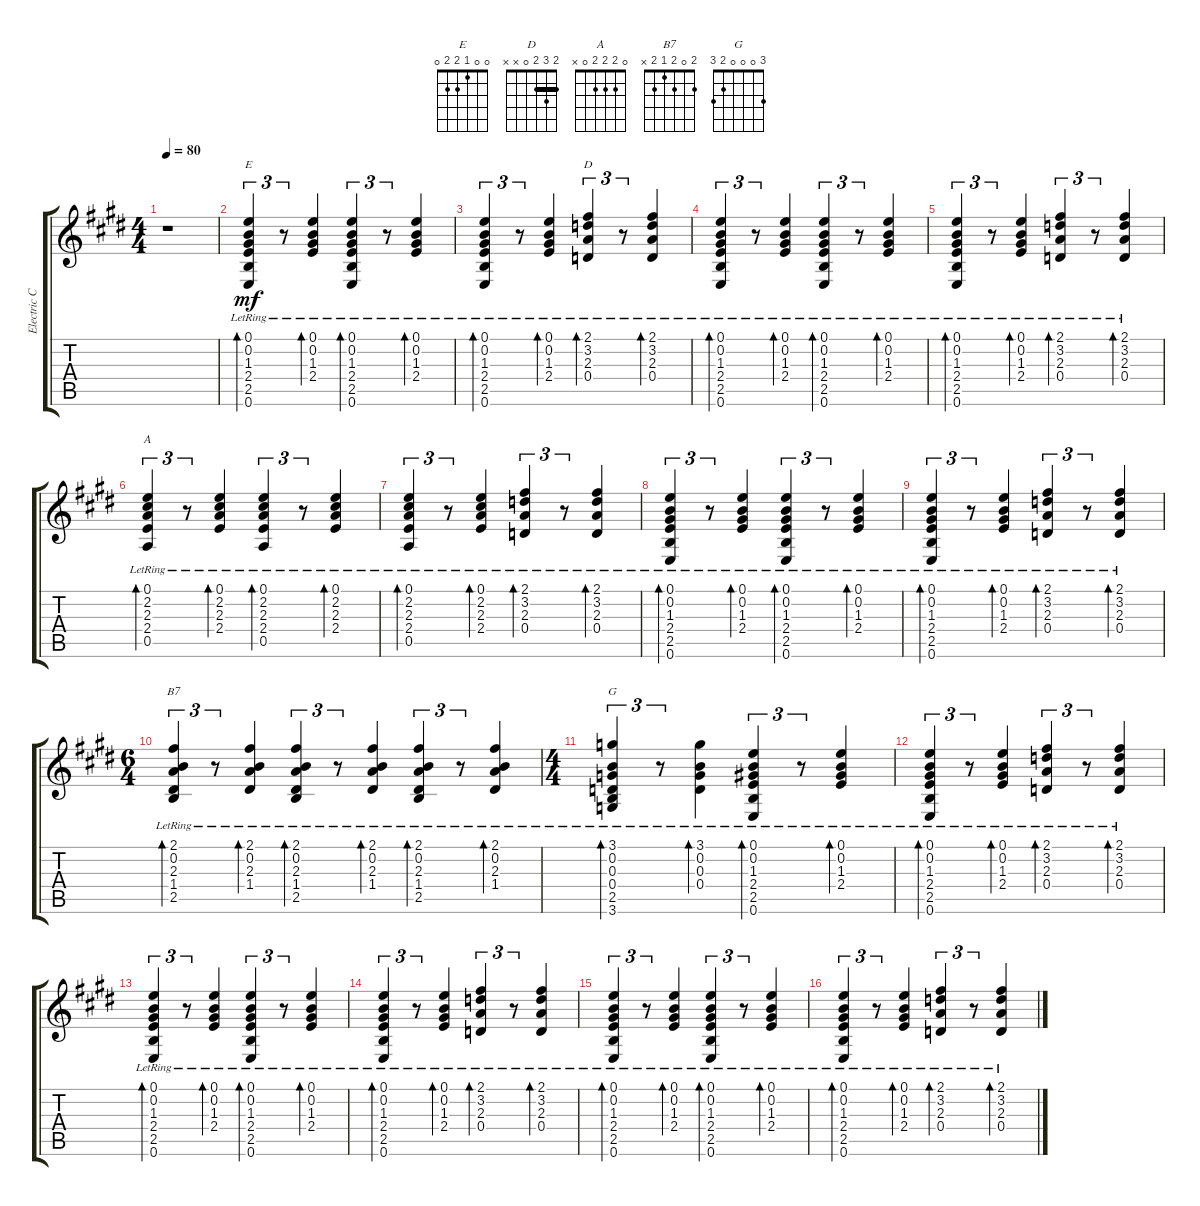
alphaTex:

\track ("Electric Clean Guitar" "Electric C") {instrument electricguitarclean}
\staff {score tabs}
\tuning (E4 B3 G3 D3 A2 E2) {hide}
\chord ("E" 0 0 1 2 2 0)
\chord ("D" 2 3 2 0 x x) {barre 2}
\chord ("A" 0 2 2 2 0 x)
\chord ("B7" 2 0 2 1 2 x)
\chord ("G" 3 0 0 0 2 3)
\ts (4 4)
\tempo 80
\clef g2
\ks e
r.1{dy mf instrument electricguitarclean} |
(0.1 0.2 1.3{lr} 2.4{lr} 2.5{lr} 0.6{lr}).4{tu (3 2) bd 30 ch "E"} r.8{tu (3 2)} (0.1{lr} 0.2{lr} 1.3{lr} 2.4{lr}).4{bd 30} (0.1 0.2 1.3{lr} 2.4{lr} 2.5{lr} 0.6{lr}).4{tu (3 2) bd 30} r.8{tu (3 2)} (0.1{lr} 0.2{lr} 1.3{lr} 2.4{lr}).4{bd 30} |
(0.1 0.2 1.3{lr} 2.4{lr} 2.5{lr} 0.6{lr}).4{tu (3 2) bd 30} r.8{tu (3 2)} (0.1{lr} 0.2{lr} 1.3{lr} 2.4{lr}).4{bd 60} (2.1 3.2 2.3{lr} 0.4{lr}).4{tu (3 2) bd 30 ch "D"} r.8{tu (3 2)} (2.1{lr} 3.2{lr} 2.3{lr} 0.4{lr}).4{bd 60} |
(0.1 0.2 1.3{lr} 2.4{lr} 2.5{lr} 0.6{lr}).4{tu (3 2) bd 30} r.8{tu (3 2)} (0.1{lr} 0.2{lr} 1.3{lr} 2.4{lr}).4{bd 30} (0.1 0.2 1.3{lr} 2.4{lr} 2.5{lr} 0.6{lr}).4{tu (3 2) bd 30} r.8{tu (3 2)} (0.1{lr} 0.2{lr} 1.3{lr} 2.4{lr}).4{bd 30} |
(0.1 0.2 1.3{lr} 2.4{lr} 2.5{lr} 0.6{lr}).4{tu (3 2) bd 30} r.8{tu (3 2)} (0.1{lr} 0.2{lr} 1.3{lr} 2.4{lr}).4{bd 60} (2.1 3.2 2.3{lr} 0.4{lr}).4{tu (3 2) bd 30} r.8{tu (3 2)} (2.1{lr} 3.2{lr} 2.3{lr} 0.4{lr}).4{bd 60} |
(0.1 2.2 2.3{lr} 2.4{lr} 0.5{lr}).4{tu (3 2) bd 30 ch "A"} r.8{tu (3 2)} (0.1{lr} 2.2{lr} 2.3{lr} 2.4{lr}).4{bd 60} (0.1 2.2 2.3{lr} 2.4{lr} 0.5{lr}).4{tu (3 2) bd 30} r.8{tu (3 2)} (0.1{lr} 2.2{lr} 2.3{lr} 2.4{lr}).4{bd 60} |
(0.1 2.2 2.3{lr} 2.4{lr} 0.5{lr}).4{tu (3 2) bd 30} r.8{tu (3 2)} (0.1{lr} 2.2{lr} 2.3{lr} 2.4{lr}).4{bd 60} (2.1 3.2 2.3{lr} 0.4{lr}).4{tu (3 2) bd 30} r.8{tu (3 2)} (2.1{lr} 3.2{lr} 2.3{lr} 0.4{lr}).4{bd 60} |
(0.1 0.2 1.3{lr} 2.4{lr} 2.5{lr} 0.6{lr}).4{tu (3 2) bd 30} r.8{tu (3 2)} (0.1{lr} 0.2{lr} 1.3{lr} 2.4{lr}).4{bd 30} (0.1 0.2 1.3{lr} 2.4{lr} 2.5{lr} 0.6{lr}).4{tu (3 2) bd 30} r.8{tu (3 2)} (0.1{lr} 0.2{lr} 1.3{lr} 2.4{lr}).4{bd 30} |
(0.1 0.2 1.3{lr} 2.4{lr} 2.5{lr} 0.6{lr}).4{tu (3 2) bd 30} r.8{tu (3 2)} (0.1{lr} 0.2{lr} 1.3{lr} 2.4{lr}).4{bd 60} (2.1 3.2 2.3{lr} 0.4{lr}).4{tu (3 2) bd 30} r.8{tu (3 2)} (2.1{lr} 3.2{lr} 2.3{lr} 0.4{lr}).4{bd 60} |
\ts (6 4)
(2.1 0.2 2.3{lr} 1.4{lr} 2.5{lr}).4{tu (3 2) bd 30 ch "B7"} r.8{tu (3 2)} (2.1{lr} 0.2{lr} 2.3{lr} 1.4{lr}).4{bd 60} (2.1 0.2 2.3{lr} 1.4{lr} 2.5{lr}).4{tu (3 2) bd 30} r.8{tu (3 2)} (2.1{lr} 0.2{lr} 2.3{lr} 1.4{lr}).4{bd 60} (2.1 0.2 2.3{lr} 1.4{lr} 2.5{lr}).4{tu (3 2) bd 30} r.8{tu (3 2)} (2.1{lr} 0.2{lr} 2.3{lr} 1.4{lr}).4{bd 60} |
\ts (4 4)
(3.1 0.2 0.3{lr} 0.4{lr} 2.5{lr} 3.6{lr}).4{tu (3 2) bd 30 ch "G"} r.8{tu (3 2)} (3.1{lr} 0.2{lr} 0.3{lr} 0.4{lr}).4{bd 60} (0.1 0.2 1.3{lr} 2.4{lr} 2.5{lr} 0.6{lr}).4{tu (3 2) bd 30} r.8{tu (3 2)} (0.1{lr} 0.2{lr} 1.3{lr} 2.4{lr}).4{bd 60} |
(0.1 0.2 1.3{lr} 2.4{lr} 2.5{lr} 0.6{lr}).4{tu (3 2) bd 30} r.8{tu (3 2)} (0.1{lr} 0.2{lr} 1.3{lr} 2.4{lr}).4{bd 60} (2.1 3.2 2.3{lr} 0.4{lr}).4{tu (3 2) bd 30} r.8{tu (3 2)} (2.1{lr} 3.2{lr} 2.3{lr} 0.4{lr}).4{bd 60} |
(0.1 0.2 1.3{lr} 2.4{lr} 2.5{lr} 0.6{lr}).4{tu (3 2) bd 30} r.8{tu (3 2)} (0.1{lr} 0.2{lr} 1.3{lr} 2.4{lr}).4{bd 30} (0.1 0.2 1.3{lr} 2.4{lr} 2.5{lr} 0.6{lr}).4{tu (3 2) bd 30} r.8{tu (3 2)} (0.1{lr} 0.2{lr} 1.3{lr} 2.4{lr}).4{bd 30} |
(0.1 0.2 1.3{lr} 2.4{lr} 2.5{lr} 0.6{lr}).4{tu (3 2) bd 30} r.8{tu (3 2)} (0.1{lr} 0.2{lr} 1.3{lr} 2.4{lr}).4{bd 60} (2.1 3.2 2.3{lr} 0.4{lr}).4{tu (3 2) bd 30} r.8{tu (3 2)} (2.1{lr} 3.2{lr} 2.3{lr} 0.4{lr}).4{bd 60} |
(0.1 0.2 1.3{lr} 2.4{lr} 2.5{lr} 0.6{lr}).4{tu (3 2) bd 30} r.8{tu (3 2)} (0.1{lr} 0.2{lr} 1.3{lr} 2.4{lr}).4{bd 30} (0.1 0.2 1.3{lr} 2.4{lr} 2.5{lr} 0.6{lr}).4{tu (3 2) bd 30} r.8{tu (3 2)} (0.1{lr} 0.2{lr} 1.3{lr} 2.4{lr}).4{bd 30} |
(0.1 0.2 1.3{lr} 2.4{lr} 2.5{lr} 0.6{lr}).4{tu (3 2) bd 30} r.8{tu (3 2)} (0.1{lr} 0.2{lr} 1.3{lr} 2.4{lr}).4{bd 60} (2.1 3.2 2.3{lr} 0.4{lr}).4{tu (3 2) bd 30} r.8{tu (3 2)} (2.1{lr} 3.2{lr} 2.3{lr} 0.4{lr}).4{bd 60}
